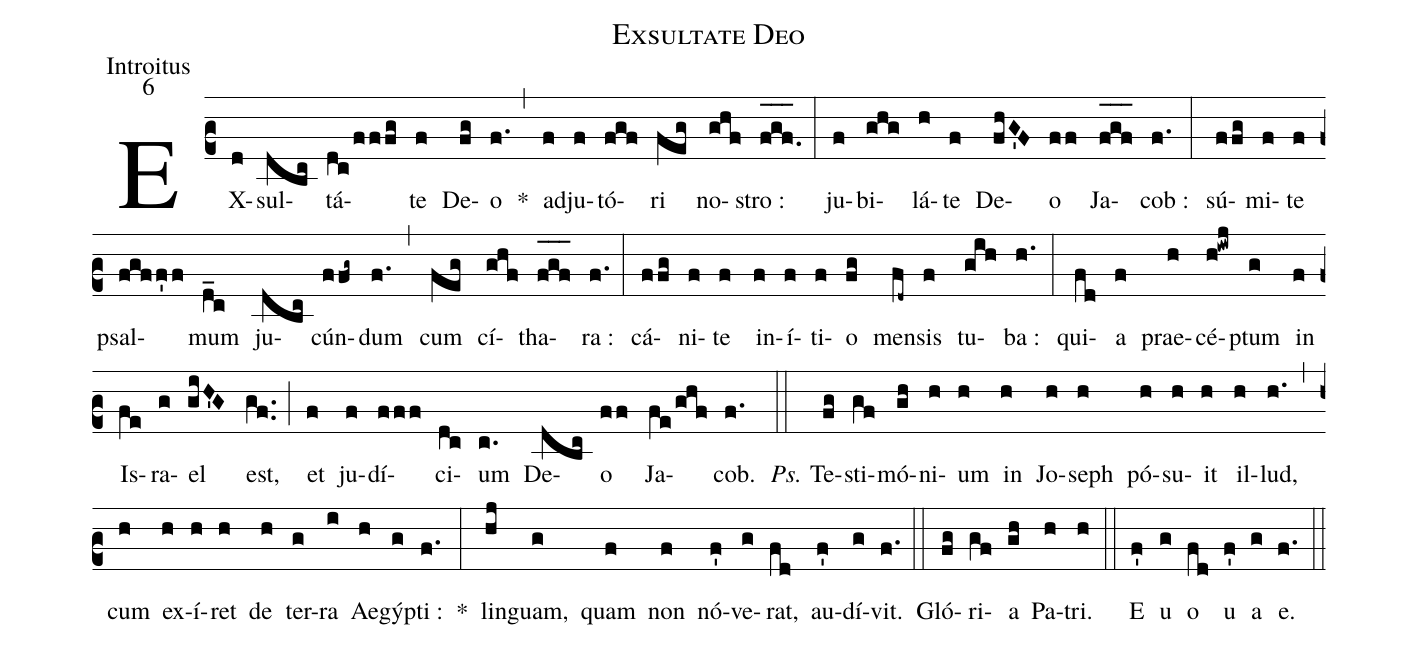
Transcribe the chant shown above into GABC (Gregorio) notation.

name:Exsultate Deo;
office-part:Introitus;
mode:6;
%%
(c2) EX(d)sul(dbc)tá(dc/fffg)te(f) De(fg)o(f.) *(,) ad(f)ju(f)tó(fgf)ri(feg) no(ghf)stro :(f_[oh:h]g_[oh:h]f._[oh:h]) (:) ju(f)bi(ghg)lá(h)te(f) De(fhG'F)o(ff) Ja(f_[oh:h]g_[oh:h]f_[oh:h])cob :(f.) (:) sú(ffg)mi(f)te(f) psal(fgff'f)mum(d_c) ju(dbc)cún(ffg~)dum(f.) (,) cum(feg) cí(ghf)tha(f_[oh:h]g_[oh:h]f_[oh:h])ra :(f.) (:) cá(ffg)ni(f)te(f) in(f)í(f)ti(f)o(fg) men(fd~)sis(f) tu(gih)ba :(h.) (:) qui(fd)a(f) prae(h)cé(h!iwj)ptum(g) in(f) Is(fe)ra(g)el(giH'G) est,(gf..) (;) et(f) ju(f)dí(fff)ci(dc)um(c.) De(dbc)o(ff) Ja(fe/ghf)cob.(f.) (::) <i>Ps.</i> Te(fg)sti(gf)mó(gh)ni(h)um(h) in(h) Jo(h)seph(h) pó(h)su(h)it(h) il(h)lud,(h.) (,) cum(h) ex(h)í(h)ret(h) de(h) ter(g)ra(i) Ae(h)gý(g)pti :(f.) *(:) lin(hj)guam,(g) quam(f) non(f) nó(f')ve(g)rat,(fd) au(f')dí(g)vit.(f.) (::) Gló(fg)ri(gf)a(gh) Pa(h)tri.(h) (::) <eu>E(f') u(g) o(fd) u(f') a(g) e.</eu>(f.) (::)
